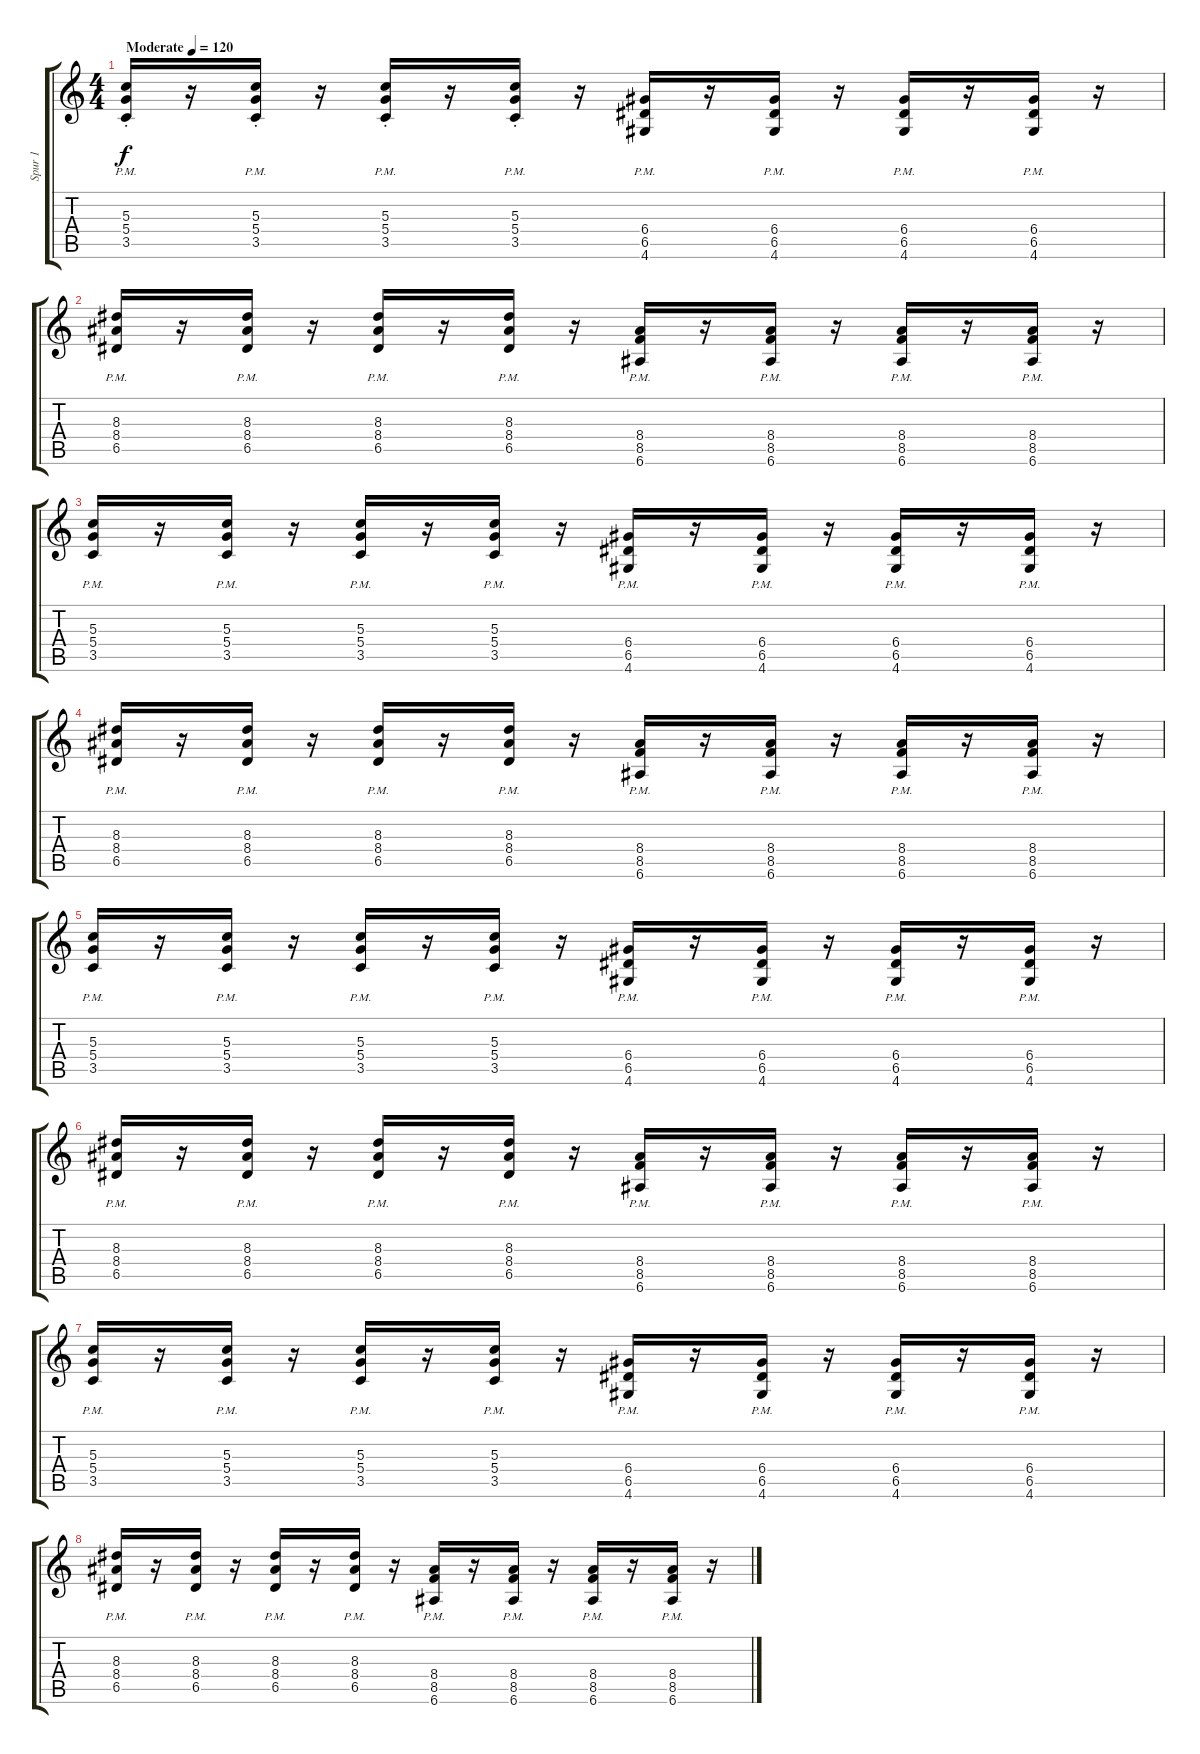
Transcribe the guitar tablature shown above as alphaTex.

\track ("Spur 1" "Spur 1") {instrument acousticguitarsteel}
\staff {score tabs}
\tuning (E4 B3 G3 D3 A2 E2) {hide}
\ts (4 4)
\tempo (120 "Moderate")
\clef g2
\ks c
(5.3 5.4{pm st} 3.5{pm st}).16{dy f instrument acousticguitarsteel} r.16 (5.3 5.4{pm st} 3.5{pm st}).16 r.16 (5.3 5.4{pm st} 3.5{pm st}).16 r.16 (5.3 5.4{pm st} 3.5{pm st}).16 r.16 (6.4 6.5{pm} 4.6{pm}).16 r.16 (6.4 6.5{pm} 4.6{pm}).16 r.16 (6.4 6.5{pm} 4.6{pm}).16 r.16 (6.4 6.5{pm} 4.6{pm}).16 r.16 |
(8.3 8.4{pm} 6.5{pm}).16 r.16 (8.3 8.4{pm} 6.5{pm}).16 r.16 (8.3 8.4{pm} 6.5{pm}).16 r.16 (8.3 8.4{pm} 6.5{pm}).16 r.16 (8.4 8.5{pm} 6.6{pm}).16 r.16 (8.4 8.5{pm} 6.6{pm}).16 r.16 (8.4 8.5{pm} 6.6{pm}).16 r.16 (8.4 8.5{pm} 6.6{pm}).16 r.16 |
(5.3 5.4{pm} 3.5{pm}).16 r.16 (5.3 5.4{pm} 3.5{pm}).16 r.16 (5.3 5.4{pm} 3.5{pm}).16 r.16 (5.3 5.4{pm} 3.5{pm}).16 r.16 (6.4 6.5{pm} 4.6{pm}).16 r.16 (6.4 6.5{pm} 4.6{pm}).16 r.16 (6.4 6.5{pm} 4.6{pm}).16 r.16 (6.4 6.5{pm} 4.6{pm}).16 r.16 |
(8.3 8.4{pm} 6.5{pm}).16 r.16 (8.3 8.4{pm} 6.5{pm}).16 r.16 (8.3 8.4{pm} 6.5{pm}).16 r.16 (8.3 8.4{pm} 6.5{pm}).16 r.16 (8.4 8.5{pm} 6.6{pm}).16 r.16 (8.4 8.5{pm} 6.6{pm}).16 r.16 (8.4 8.5{pm} 6.6{pm}).16 r.16 (8.4 8.5{pm} 6.6{pm}).16 r.16 |
(5.3 5.4{pm} 3.5{pm}).16 r.16 (5.3 5.4{pm} 3.5{pm}).16 r.16 (5.3 5.4{pm} 3.5{pm}).16 r.16 (5.3 5.4{pm} 3.5{pm}).16 r.16 (6.4 6.5{pm} 4.6{pm}).16 r.16 (6.4 6.5{pm} 4.6{pm}).16 r.16 (6.4 6.5{pm} 4.6{pm}).16 r.16 (6.4 6.5{pm} 4.6{pm}).16 r.16 |
(8.3 8.4{pm} 6.5{pm}).16 r.16 (8.3 8.4{pm} 6.5{pm}).16 r.16 (8.3 8.4{pm} 6.5{pm}).16 r.16 (8.3 8.4{pm} 6.5{pm}).16 r.16 (8.4 8.5{pm} 6.6{pm}).16 r.16 (8.4 8.5{pm} 6.6{pm}).16 r.16 (8.4 8.5{pm} 6.6{pm}).16 r.16 (8.4 8.5{pm} 6.6{pm}).16 r.16 |
(5.3 5.4{pm} 3.5{pm}).16 r.16 (5.3 5.4{pm} 3.5{pm}).16 r.16 (5.3 5.4{pm} 3.5{pm}).16 r.16 (5.3 5.4{pm} 3.5{pm}).16 r.16 (6.4 6.5{pm} 4.6{pm}).16 r.16 (6.4 6.5{pm} 4.6{pm}).16 r.16 (6.4 6.5{pm} 4.6{pm}).16 r.16 (6.4 6.5{pm} 4.6{pm}).16 r.16 |
(8.3 8.4{pm} 6.5{pm}).16 r.16 (8.3 8.4{pm} 6.5{pm}).16 r.16 (8.3 8.4{pm} 6.5{pm}).16 r.16 (8.3 8.4{pm} 6.5{pm}).16 r.16 (8.4 8.5{pm} 6.6{pm}).16 r.16 (8.4 8.5{pm} 6.6{pm}).16 r.16 (8.4 8.5{pm} 6.6{pm}).16 r.16 (8.4 8.5{pm} 6.6{pm}).16 r.16
